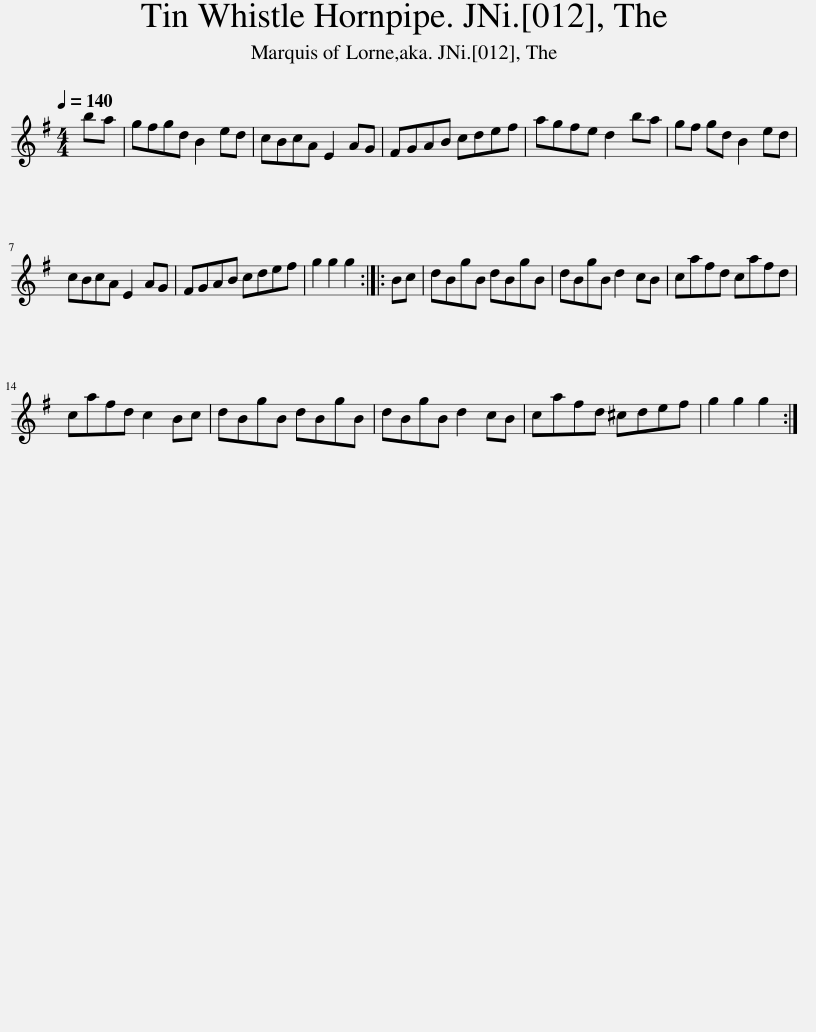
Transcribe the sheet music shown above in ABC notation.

X:1
L:1/8
Q:1/4=140
M:4/4
I:linebreak $
K:G
V:1 treble
V:1
 ba | gfgd B2 ed | cBcA E2 AG | FGAB cdef | agfe d2 ba | %5
 gf gd B2 ed |$ cBcA E2 AG | FGAB cdef | g2 g2 g2 :: Bc | %10
 dBgB dBgB | dBgB d2 cB | cafd cafd |$ cafd c2 Bc | dBgB dBgB | %15
 dBgB d2 cB | cafd ^cdef | g2 g2 g2 :| %18
